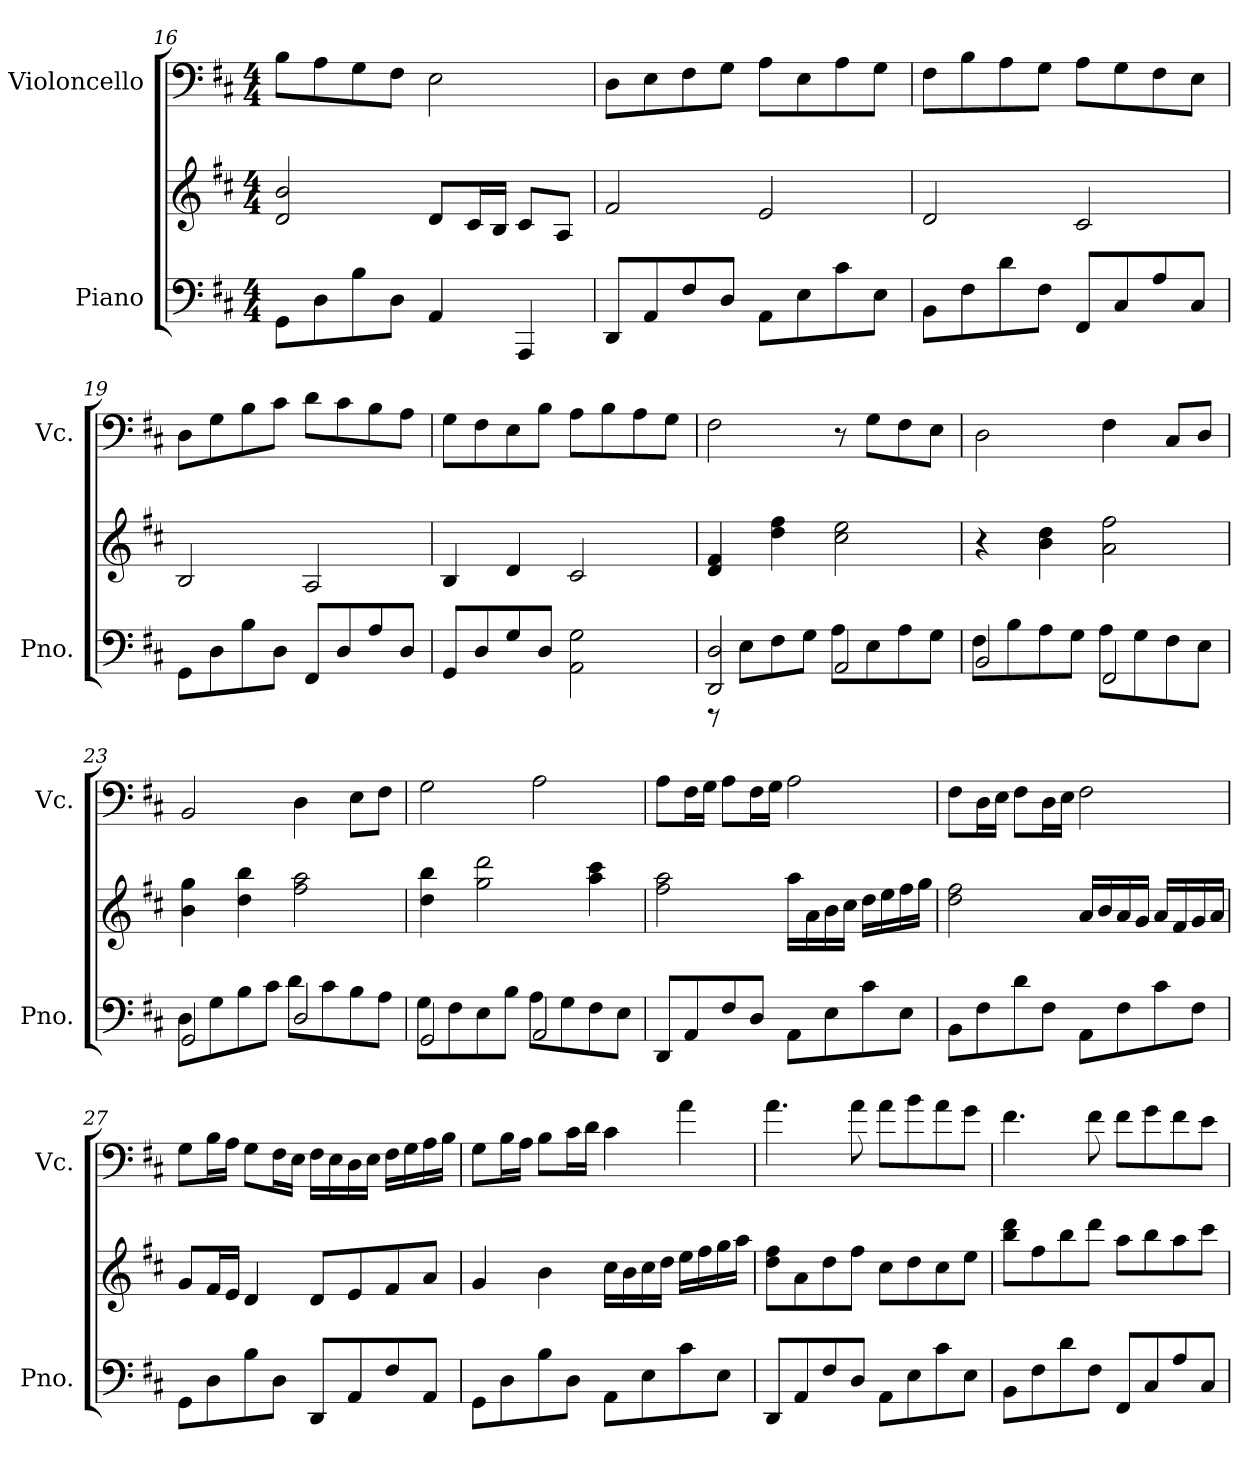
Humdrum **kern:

**kern	**kern	**kern
*part2	*part2	*part1
*staff3	*staff2	*staff1
*I"Piano	*	*I"Violoncello
*I'Pno.	*	*I'Vc.
*clefF4	*clefG2	*clefF4
*k[f#c#]	*k[f#c#]	*k[f#c#]
*M4/4	*M4/4	*M4/4
=16	=16	=16
8GG\L	2d/ 2b/	8B\L
8D\	.	8A\
8B\	.	8G\
8D\J	.	8F#\J
4AA/	8d/L	2E\
.	16c#/L	.
.	16B/JJ	.
4AAA/	8c#/L	.
.	8A/J	.
=17	=17	=17
8DD/L	2f#/	8D\L
8AA/	.	8E\
8F#/	.	8F#\
8D/J	.	8G\J
8AA\L	2e/	8A\L
8E\	.	8E\
8c#\	.	8A\
8E\J	.	8G\J
!!LO:LB:g=z
=18	=18	=18
8BB\L	2d/	8F#\L
8F#\	.	8B\
8d\	.	8A\
8F#\J	.	8G\J
8FF#/L	2c#/	8A\L
8C#/	.	8G\
8A/	.	8F#\
8C#/J	.	8E\J
=19	=19	=19
8GG\L	2B/	8D\L
8D\	.	8G\
8B\	.	8B\
8D\J	.	8c#\J
8FF#/L	2A/	8d\L
8D/	.	8c#\
8A/	.	8B\
8D/J	.	8A\J
=20	=20	=20
8GG/L	4B/	8G\L
8D/	.	8F#\
8G/	4d/	8E\
8D/J	.	8B\J
2AA\ 2G\	2c#/	8A\L
.	.	8B\
.	.	8A\
.	.	8G\J
=21	=21	=21
*^	*	*
2DD/ 2D/	8r	4d/ 4f#/	2F#\
.	8E\L	.	.
.	8F#\	4dd\ 4ff#\	.
.	8G\J	.	.
2AA/	8A\L	2cc#\ 2ee\	8r
.	8E\	.	8G\L
.	8A\	.	8F#\
.	8G\J	.	8E\J
=22	=22	=22	=22
2BB/	8F#\L	4r	2D\
.	8B\	.	.
.	8A\	4b\ 4dd\	.
.	8G\J	.	.
2FF#/	8A\L	2a\ 2ff#\	4F#\
.	8G\	.	.
.	8F#\	.	8C#/L
.	8E\J	.	8D/J
!!LO:PB:g=z
=23	=23	=23	=23
2GG/	8D\L	4b\ 4gg\	2BB/
.	8G\	.	.
.	8B\	4dd\ 4bb\	.
.	8c#\J	.	.
2D/	8d\L	2ff#\ 2aa\	4D\
.	8c#\	.	.
.	8B\	.	8E\L
.	8A\J	.	8F#\J
=24	=24	=24	=24
2GG/	8G\L	4dd\ 4bb\	2G\
.	8F#\	.	.
.	8E\	2gg\ 2ddd\	.
.	8B\J	.	.
2AA/	8A\L	.	2A\
.	8G\	.	.
.	8F#\	4aa\ 4ccc#\	.
.	8E\J	.	.
*v	*v	*	*
=25	=25	=25
8DD/L	2ff#\ 2aa\	8A\L
8AA/	.	16F#\L
.	.	16G\JJ
8F#/	.	8A\L
8D/J	.	16F#\L
.	.	16G\JJ
8AA\L	16aa\LL	2A\
.	16a\	.
8E\	16b\	.
.	16cc#\JJ	.
8c#\	16dd\LL	.
.	16ee\	.
8E\J	16ff#\	.
.	16gg\JJ	.
=26	=26	=26
8BB\L	2dd\ 2ff#\	8F#\L
8F#\	.	16D\L
.	.	16E\JJ
8d\	.	8F#\L
8F#\J	.	16D\L
.	.	16E\JJ
8AA\L	16a/LL	2F#\
.	16b/	.
8F#\	16a/	.
.	16g/JJ	.
8c#\	16a/LL	.
.	16f#/	.
8F#\J	16g/	.
.	16a/JJ	.
!!LO:LB:g=z
=27	=27	=27
8GG\L	8g/L	8G\L
8D\	16f#/L	16B\L
.	16e/JJ	16A\JJ
8B\	4d/	8G\L
8D\J	.	16F#\L
.	.	16E\JJ
8DD/L	8d/L	16F#\LL
.	.	16E\
8AA/	8e/	16D\
.	.	16E\JJ
8F#/	8f#/	16F#\LL
.	.	16G\
8AA/J	8a/J	16A\
.	.	16B\JJ
=28	=28	=28
8GG\L	4g/	8G\L
8D\	.	16B\L
.	.	16A\JJ
8B\	4b\	8B\L
8D\J	.	16c#\L
.	.	16d\JJ
8AA\L	16cc#\LL	4c#\
.	16b\	.
8E\	16cc#\	.
.	16dd\JJ	.
8c#\	16ee\LL	4a\
.	16ff#\	.
8E\J	16gg\	.
.	16aa\JJ	.
=29	=29	=29
8DD/L	8dd\ 8ff#\L	4.a\
8AA/	8a\	.
8F#/	8dd\	.
8D/J	8ff#\J	8a\
8AA\L	8cc#\L	8a\L
8E\	8dd\	8b\
8c#\	8cc#\	8a\
8E\J	8ee\J	8g\J
=30	=30	=30
8BB\L	8bb\ 8ddd\L	4.f#\
8F#\	8ff#\	.
8d\	8bb\	.
8F#\J	8ddd\J	8f#\
8FF#/L	8aa\L	8f#\L
8C#/	8bb\	8g\
8A/	8aa\	8f#\
8C#/J	8ccc#\J	8e\J
=	=	=
*-	*-	*-
